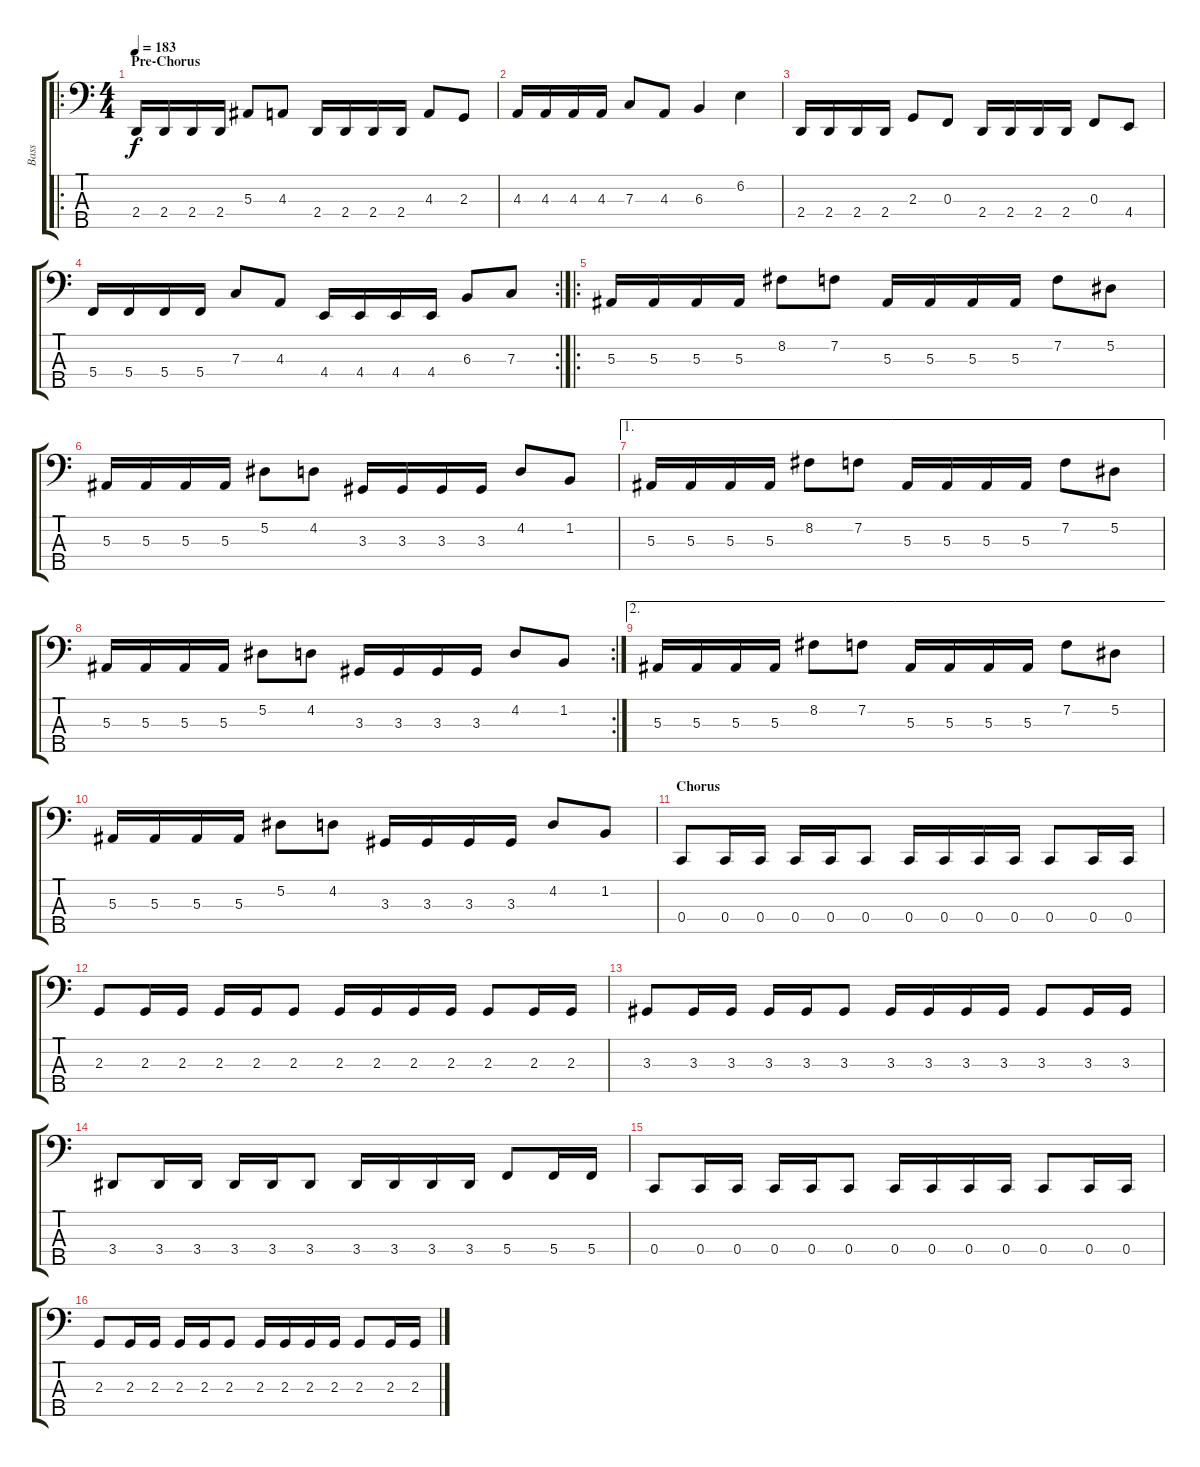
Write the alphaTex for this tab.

\track ("Bass" "Bass") {instrument electricbassfinger}
\staff {score tabs}
\tuning (Eb2 Bb1 F1 C1 G0) {hide}
\ro
\ts (4 4)
\section ("" "Pre-Chorus")
\tempo 183
\clef f4
\ks c
2.4.16{dy f} 2.4.16 2.4.16 2.4.16 5.3.8 4.3.8 2.4.16 2.4.16 2.4.16 2.4.16 4.3.8 2.3.8 |
4.3.16 4.3.16 4.3.16 4.3.16 7.3.8 4.3.8 6.3.4 6.2.4 |
2.4.16 2.4.16 2.4.16 2.4.16 2.3.8 0.3.8 2.4.16 2.4.16 2.4.16 2.4.16 0.3.8 4.4.8 |
\rc 2
5.4.16 5.4.16 5.4.16 5.4.16 7.3.8 4.3.8 4.4.16 4.4.16 4.4.16 4.4.16 6.3.8 7.3.8 |
\ro
5.3.16 5.3.16 5.3.16 5.3.16 8.2.8 7.2.8 5.3.16 5.3.16 5.3.16 5.3.16 7.2.8 5.2.8 |
5.3.16 5.3.16 5.3.16 5.3.16 5.2.8 4.2.8 3.3.16 3.3.16 3.3.16 3.3.16 4.2.8 1.2.8 |
\ae 1
5.3.16 5.3.16 5.3.16 5.3.16 8.2.8 7.2.8 5.3.16 5.3.16 5.3.16 5.3.16 7.2.8 5.2.8 |
\rc 2
5.3.16 5.3.16 5.3.16 5.3.16 5.2.8 4.2.8 3.3.16 3.3.16 3.3.16 3.3.16 4.2.8 1.2.8 |
\ae 2
5.3.16 5.3.16 5.3.16 5.3.16 8.2.8 7.2.8 5.3.16 5.3.16 5.3.16 5.3.16 7.2.8 5.2.8 |
5.3.16 5.3.16 5.3.16 5.3.16 5.2.8 4.2.8 3.3.16 3.3.16 3.3.16 3.3.16 4.2.8 1.2.8 |
\section ("" "Chorus")
0.4.8 0.4.16 0.4.16 0.4.16 0.4.16 0.4.8 0.4.16 0.4.16 0.4.16 0.4.16 0.4.8 0.4.16 0.4.16 |
2.3.8 2.3.16 2.3.16 2.3.16 2.3.16 2.3.8 2.3.16 2.3.16 2.3.16 2.3.16 2.3.8 2.3.16 2.3.16 |
3.3.8 3.3.16 3.3.16 3.3.16 3.3.16 3.3.8 3.3.16 3.3.16 3.3.16 3.3.16 3.3.8 3.3.16 3.3.16 |
3.4.8 3.4.16 3.4.16 3.4.16 3.4.16 3.4.8 3.4.16 3.4.16 3.4.16 3.4.16 5.4.8 5.4.16 5.4.16 |
0.4.8 0.4.16 0.4.16 0.4.16 0.4.16 0.4.8 0.4.16 0.4.16 0.4.16 0.4.16 0.4.8 0.4.16 0.4.16 |
2.3.8 2.3.16 2.3.16 2.3.16 2.3.16 2.3.8 2.3.16 2.3.16 2.3.16 2.3.16 2.3.8 2.3.16 2.3.16
